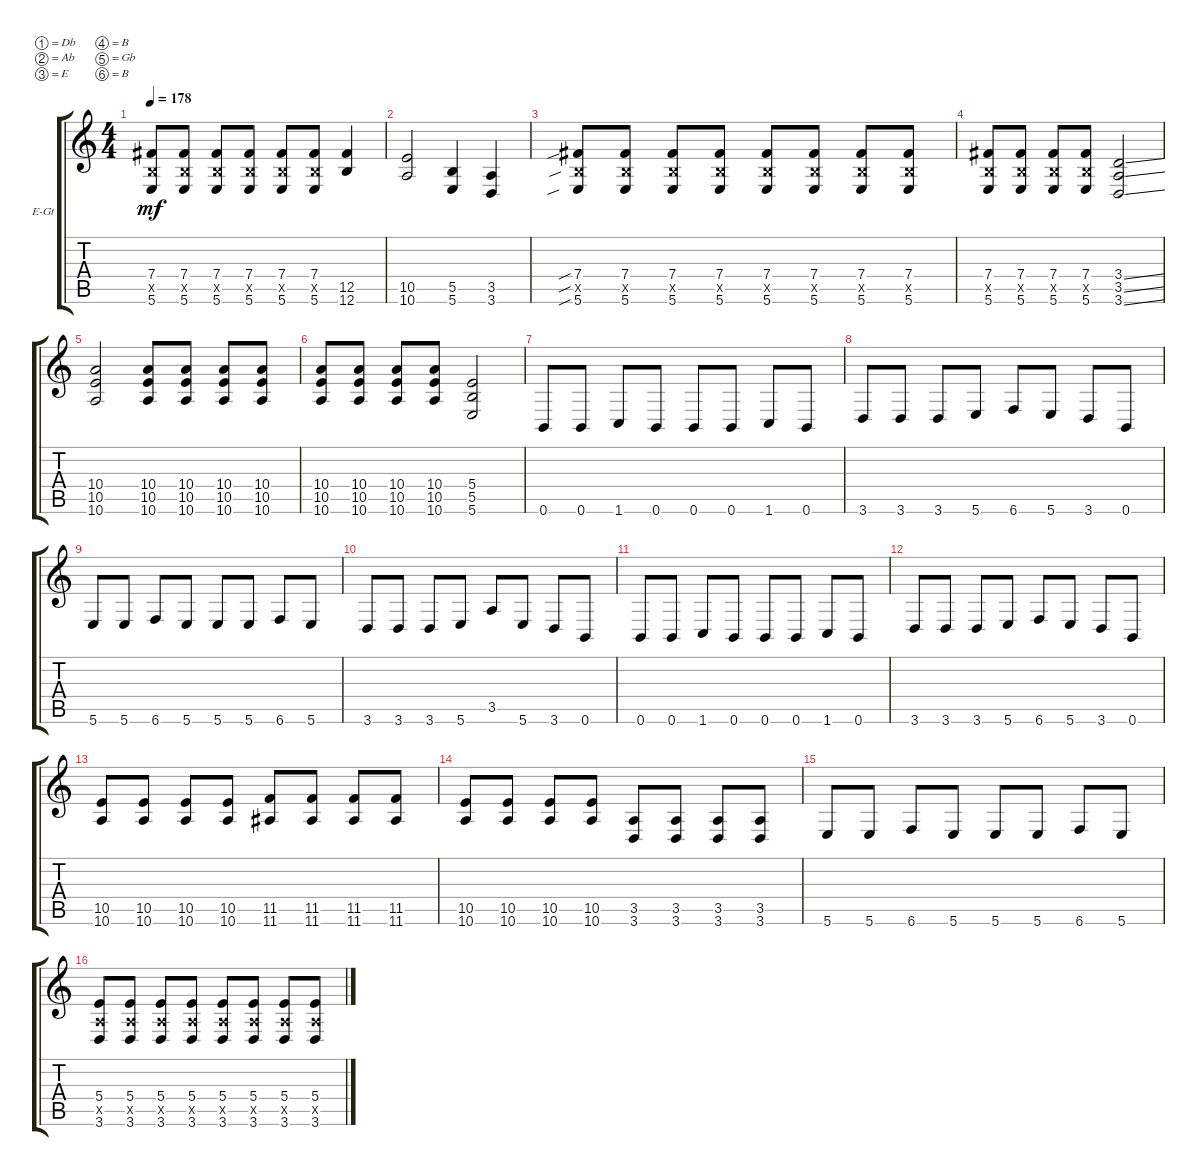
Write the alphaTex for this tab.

\defaultSystemsLayout 4
\bracketExtendMode groupsimilarinstruments
\firstSystemTrackNameOrientation horizontal
\otherSystemsTrackNameOrientation horizontal
\track ("Electric Guitar" "E-Gt") {instrument distortionguitar}
\staff {score tabs}
\tuning (Db4 Ab3 E3 B2 Gb2 B1)
\ts (4 4)
\tempo 178
\clef g2
\ks c
(5.6 5.5{x} 7.4).8{dy mf} (5.6 5.5{x} 7.4).8 (7.4 5.5{x} 5.6).8 (5.6 5.5{x} 7.4).8 (5.6 5.5{x} 7.4).8 (5.6 5.5{x} 7.4).8 (12.5 12.6).4 |
(10.6 10.5).2 (5.5 5.6).4 (3.6 3.5).4 |
(5.6{sib} 5.5{sib x} 7.4{sib}).8 (5.6 5.5{x} 7.4).8 (7.4 5.5{x} 5.6).8 (5.6 5.5{x} 7.4).8 (5.6 5.5{x} 7.4).8 (5.6 5.5{x} 7.4).8 (7.4 5.5{x} 5.6).8 (5.6 5.5{x} 7.4).8 |
(5.6 5.5{x} 7.4).8 (5.6 5.5{x} 7.4).8 (7.4 5.5{x} 5.6).8 (5.6 5.5{x} 7.4).8 (3.6{ss} 3.5{ss} 3.4{ss}).2 |
(10.6 10.5 10.4).2 (10.6 10.5 10.4).8 (10.4 10.5 10.6).8 (10.6 10.5 10.4).8 (10.4 10.5 10.6).8 |
(10.6 10.5 10.4).8 (10.4 10.5 10.6).8 (10.6 10.5 10.4).8 (10.4 10.5 10.6).8 (5.6 5.5 5.4).2 |
0.6.8 0.6.8 1.6.8 0.6.8 0.6.8 0.6.8 1.6.8 0.6.8 |
3.6.8 3.6.8 3.6.8 5.6.8 6.6.8 5.6.8 3.6.8 0.6.8 |
5.6.8 5.6.8 6.6.8 5.6.8 5.6.8 5.6.8 6.6.8 5.6.8 |
3.6.8 3.6.8 3.6.8 5.6.8 3.5.8 5.6.8 3.6.8 0.6.8 |
0.6.8 0.6.8 1.6.8 0.6.8 0.6.8 0.6.8 1.6.8 0.6.8 |
3.6.8 3.6.8 3.6.8 5.6.8 6.6.8 5.6.8 3.6.8 0.6.8 |
(10.6 10.5).8 (10.5 10.6).8 (10.6 10.5).8 (10.5 10.6).8 (11.6 11.5).8 (11.5 11.6).8 (11.6 11.5).8 (11.5 11.6).8 |
(10.6 10.5).8 (10.5 10.6).8 (10.5 10.6).8 (10.6 10.5).8 (3.5 3.6).8 (3.6 3.5).8 (3.5 3.6).8 (3.6 3.5).8 |
5.6.8 5.6.8 6.6.8 5.6.8 5.6.8 5.6.8 6.6.8 5.6.8 |
(3.6 3.5{x} 5.4).8 (3.6 3.5{x} 5.4).8 (3.6 3.5{x} 5.4).8 (3.6 3.5{x} 5.4).8 (3.6 3.5{x} 5.4).8 (3.6 3.5{x} 5.4).8 (3.6 3.5{x} 5.4).8 (3.6 3.5{x} 5.4).8
